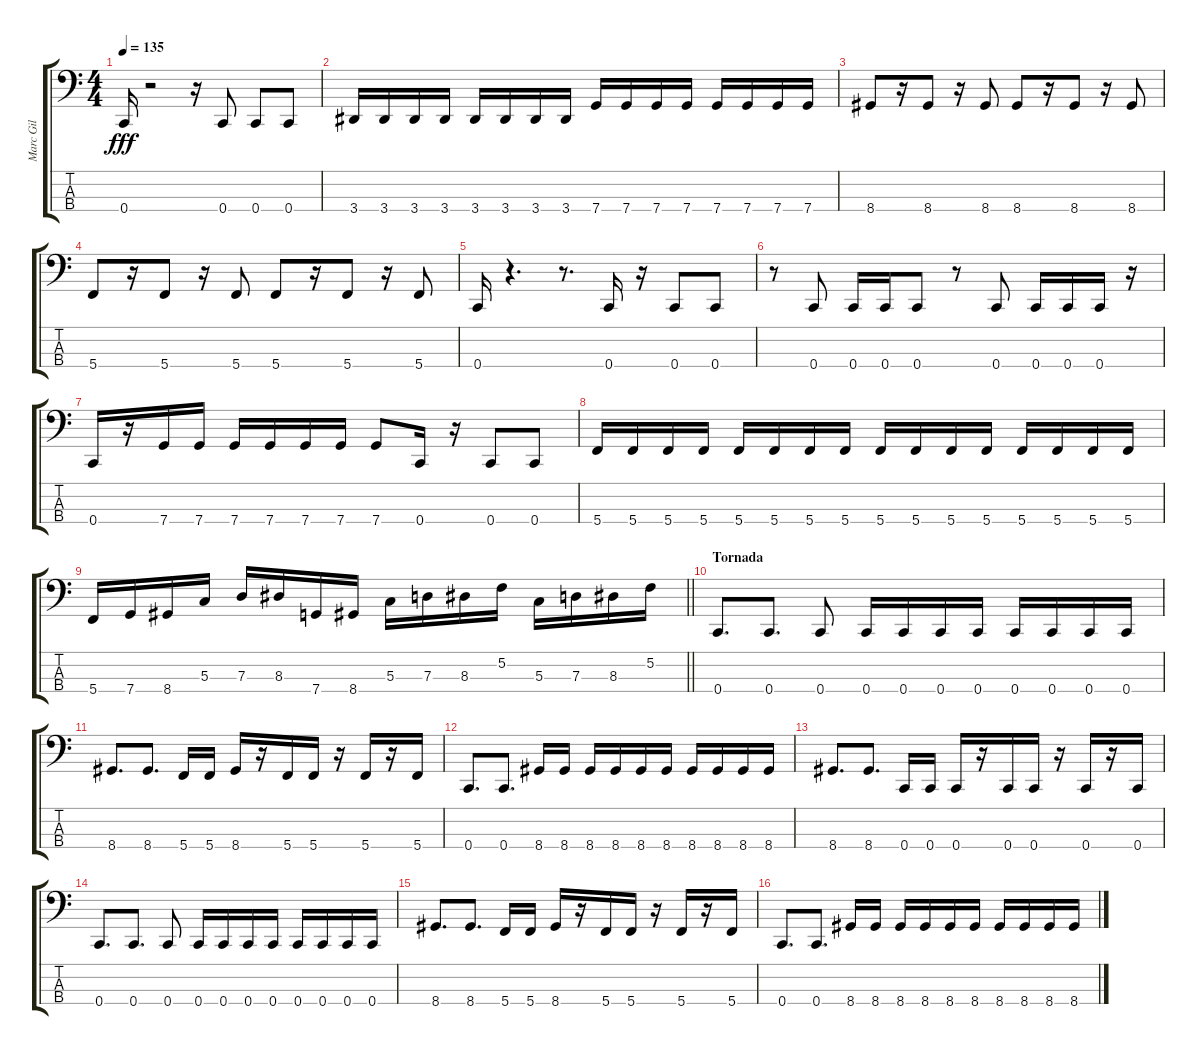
\track ("Marc Gil" "Marc Gil") {instrument electricbassfinger}
\staff {score tabs}
\tuning (F2 C2 G1 C1) {hide}
\ts (4 4)
\tempo 135
\clef f4
\ks c
0.4.16{dy fff} r.2 r.16 0.4.8 0.4.8 0.4.8 |
3.4.16 3.4.16 3.4.16 3.4.16 3.4.16 3.4.16 3.4.16 3.4.16 7.4.16 7.4.16 7.4.16 7.4.16 7.4.16 7.4.16 7.4.16 7.4.16 |
8.4.8 r.16 8.4.8 r.16 8.4.8 8.4.8 r.16 8.4.8 r.16 8.4.8 |
5.4.8 r.16 5.4.8 r.16 5.4.8 5.4.8 r.16 5.4.8 r.16 5.4.8 |
0.4.16 r.4{d} r.8{d} 0.4.16 r.16 0.4.8 0.4.8 |
r.8 0.4.8 0.4.16 0.4.16 0.4.8 r.8 0.4.8 0.4.16 0.4.16 0.4.16 r.16 |
0.4.16 r.16 7.4.16 7.4.16 7.4.16 7.4.16 7.4.16 7.4.16 7.4.8 0.4.16 r.16 0.4.8 0.4.8 |
5.4.16 5.4.16 5.4.16 5.4.16 5.4.16 5.4.16 5.4.16 5.4.16 5.4.16 5.4.16 5.4.16 5.4.16 5.4.16 5.4.16 5.4.16 5.4.16 |
\barLineRight lightlight
5.4.16 7.4.16 8.4.16 5.3.16 7.3.16 8.3.16 7.4.16 8.4.16 5.3.16 7.3.16 8.3.16 5.2.16 5.3.16 7.3.16 8.3.16 5.2.16 |
\section ("" "Tornada")
0.4.8{d volume 13} 0.4.8{d} 0.4.8 0.4.16 0.4.16 0.4.16 0.4.16 0.4.16 0.4.16 0.4.16 0.4.16 |
8.4.8{d} 8.4.8{d} 5.4.16 5.4.16 8.4.16 r.16 5.4.16 5.4.16 r.16 5.4.16 r.16 5.4.16 |
0.4.8{d} 0.4.8{d} 8.4.16 8.4.16 8.4.16 8.4.16 8.4.16 8.4.16 8.4.16 8.4.16 8.4.16 8.4.16 |
8.4.8{d} 8.4.8{d} 0.4.16 0.4.16 0.4.16 r.16 0.4.16 0.4.16 r.16 0.4.16 r.16 0.4.16 |
0.4.8{d} 0.4.8{d} 0.4.8 0.4.16 0.4.16 0.4.16 0.4.16 0.4.16 0.4.16 0.4.16 0.4.16 |
8.4.8{d} 8.4.8{d} 5.4.16 5.4.16 8.4.16 r.16 5.4.16 5.4.16 r.16 5.4.16 r.16 5.4.16 |
0.4.8{d} 0.4.8{d} 8.4.16 8.4.16 8.4.16 8.4.16 8.4.16 8.4.16 8.4.16 8.4.16 8.4.16 8.4.16
